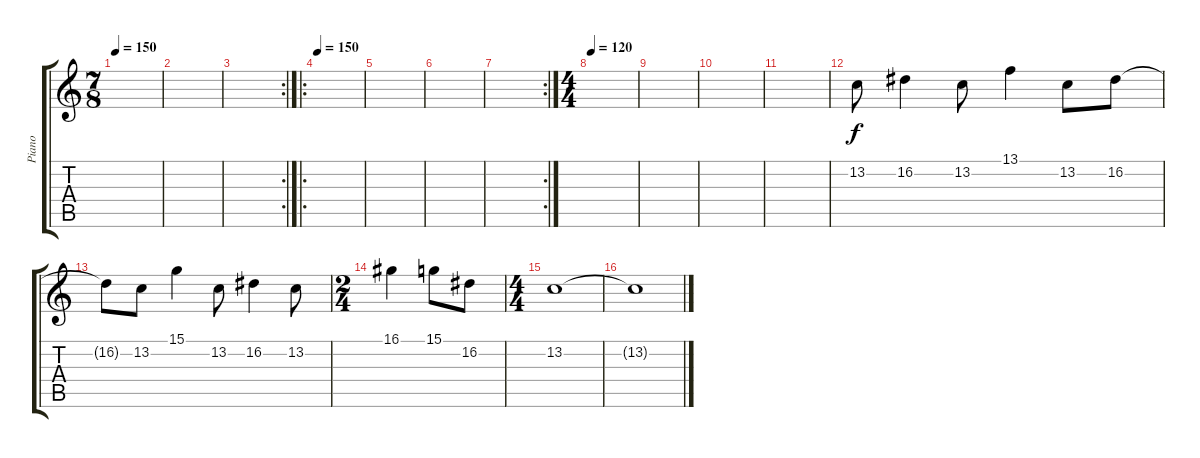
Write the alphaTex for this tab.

\track ("Piano" "Piano") {instrument brightacousticpiano}
\staff {score tabs}
\tuning (E4 B3 G3 D3 A2 E2) {hide}
\ts (7 8)
\tempo 150
\clef g2
\ks c
|
|
\rc 2
|
\ro
\tempo 150
|
|
|
\rc 2
|
\ts (4 4)
\tempo 120
|
|
|
|
13.2.8 16.2.4 13.2.8 13.1.4 13.2.8 16.2.8 |
16.2{t}.8 13.2.8 15.1.4 13.2.8 16.2.4 13.2.8 |
\ts (2 4)
16.1.4 15.1.8 16.2.8 |
\ts (4 4)
13.2.1 |
13.2{t}.1
